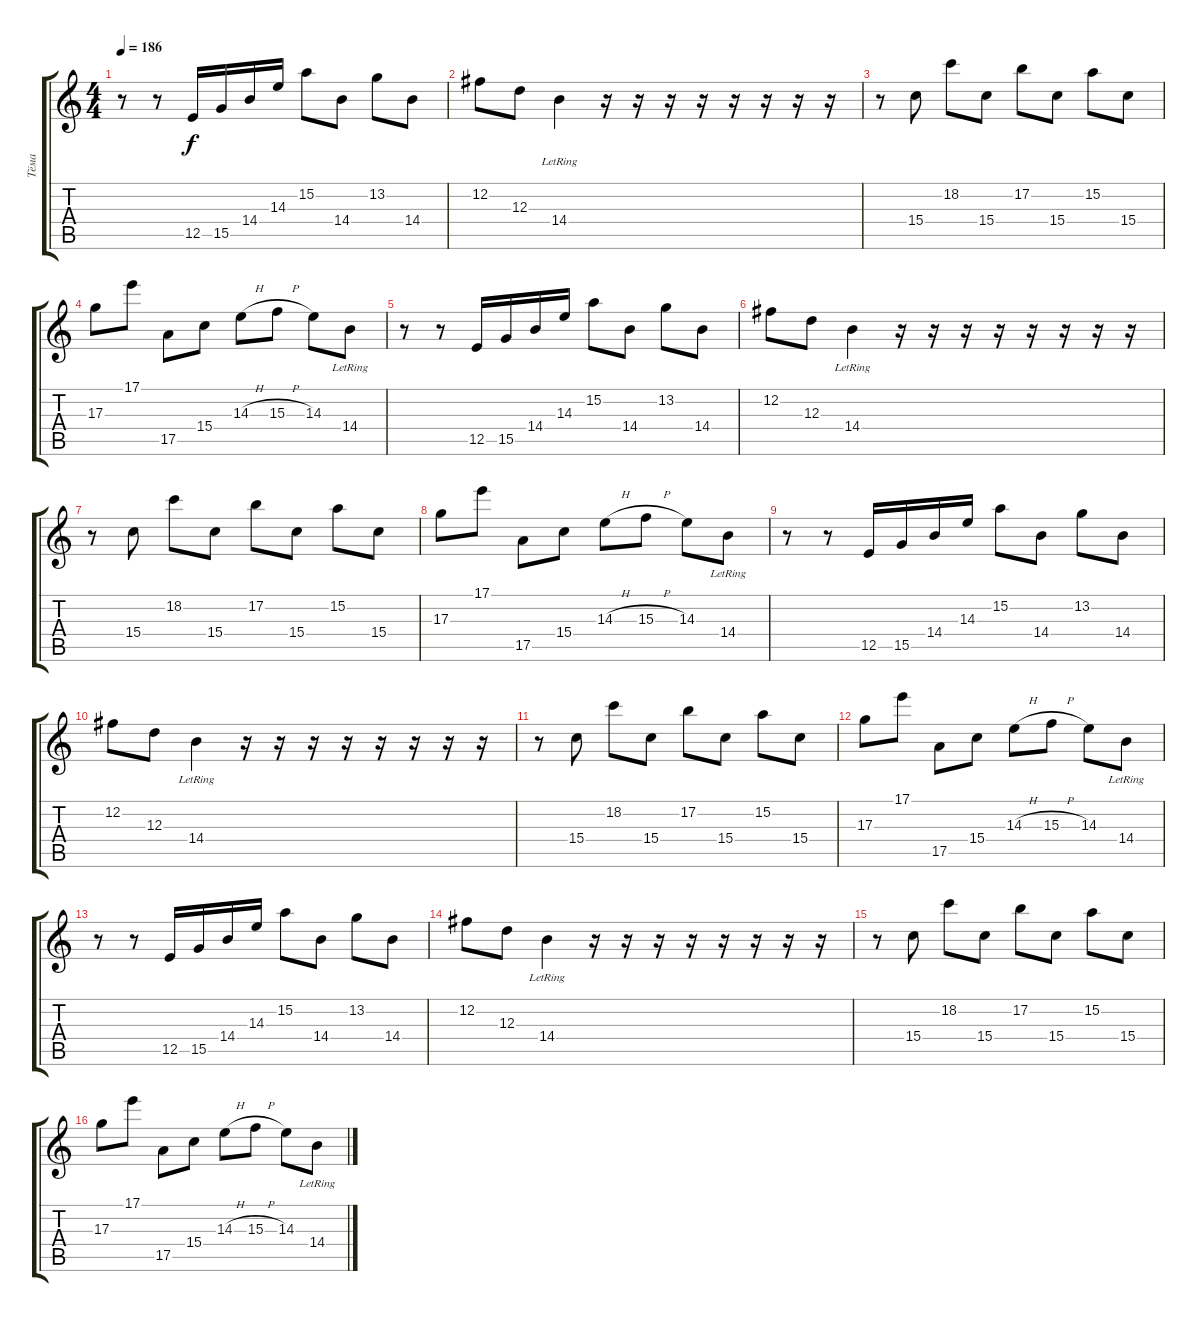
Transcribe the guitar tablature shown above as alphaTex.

\track ("Тёма" "Тёма") {instrument distortionguitar}
\staff {score tabs}
\tuning (B3 Gb3 D3 A2 E2 B1) {hide}
\ts (4 4)
\tempo 186
\clef g2
\ks c
r.8{dy f} r.8 12.5.16 15.5.16 14.4.16 14.3.16 15.2.8 14.4.8 13.2.8 14.4.8 |
12.2.8 12.3.8 14.4{lr}.4 r.16 r.16 r.16 r.16 r.16 r.16 r.16 r.16 |
r.8 15.4.8 18.2.8 15.4.8 17.2.8 15.4.8 15.2.8 15.4.8 |
17.3.8 17.1.8 17.5.8 15.4.8 14.3{h}.8 15.3{h}.8 14.3.8 14.4{lr}.8 |
r.8 r.8 12.5.16 15.5.16 14.4.16 14.3.16 15.2.8 14.4.8 13.2.8 14.4.8 |
12.2.8 12.3.8 14.4{lr}.4 r.16 r.16 r.16 r.16 r.16 r.16 r.16 r.16 |
r.8 15.4.8 18.2.8 15.4.8 17.2.8 15.4.8 15.2.8 15.4.8 |
17.3.8 17.1.8 17.5.8 15.4.8 14.3{h}.8 15.3{h}.8 14.3.8 14.4{lr}.8 |
r.8 r.8 12.5.16 15.5.16 14.4.16 14.3.16 15.2.8 14.4.8 13.2.8 14.4.8 |
12.2.8 12.3.8 14.4{lr}.4 r.16 r.16 r.16 r.16 r.16 r.16 r.16 r.16 |
r.8 15.4.8 18.2.8 15.4.8 17.2.8 15.4.8 15.2.8 15.4.8 |
17.3.8 17.1.8 17.5.8 15.4.8 14.3{h}.8 15.3{h}.8 14.3.8 14.4{lr}.8 |
r.8 r.8 12.5.16 15.5.16 14.4.16 14.3.16 15.2.8 14.4.8 13.2.8 14.4.8 |
12.2.8 12.3.8 14.4{lr}.4 r.16 r.16 r.16 r.16 r.16 r.16 r.16 r.16 |
r.8 15.4.8 18.2.8 15.4.8 17.2.8 15.4.8 15.2.8 15.4.8 |
17.3.8 17.1.8 17.5.8 15.4.8 14.3{h}.8 15.3{h}.8 14.3.8 14.4{lr}.8
